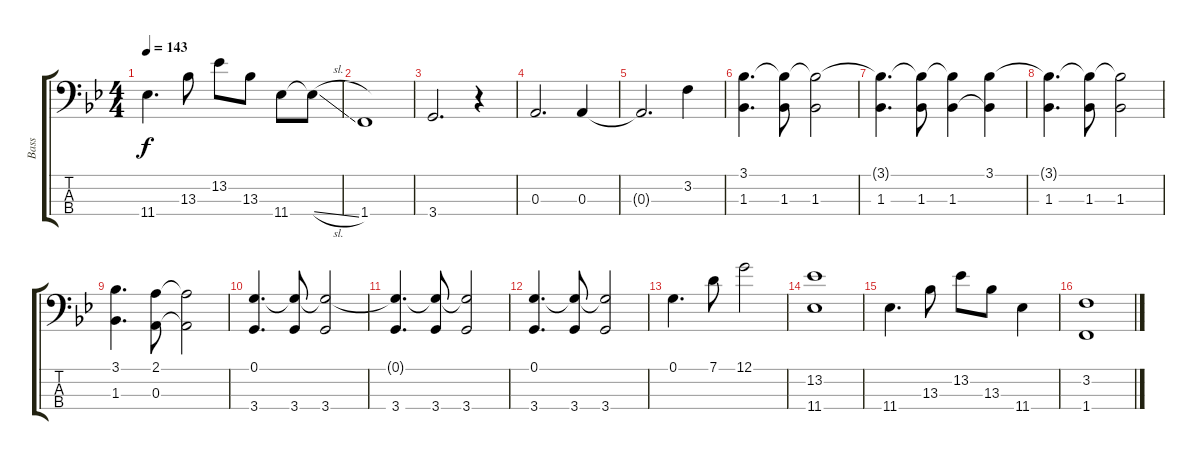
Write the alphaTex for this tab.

\track ("Bass" "Bass") {instrument electricbassfinger}
\staff {score tabs}
\tuning (G2 D2 A1 E1) {hide}
\ts (4 4)
\tempo 143
\clef f4
\ks bb
11.4.4{d dy f} 13.3.8 13.2.8 13.3.8 11.4.8 11.4{sl t}.8 |
1.4.1 |
3.4.2{d} r.4 |
0.3.2{d} 0.3.4 |
0.3{t}.2{d} 3.2.4 |
(3.1 1.3).4{d} (3.1{t} 1.3).8 (3.1{t} 1.3).2 |
(3.1{t} 1.3).4{d} (3.1{t} 1.3).8 (3.1{t} 1.3).4 (3.1 1.3{t}).4 |
(3.1{t} 1.3).4{d} (3.1{t} 1.3).8 (3.1{t} 1.3).2 |
(3.1 1.3).4{d} (2.1 0.3).8 (2.1{t} 0.3{t}).2 |
(0.1 3.4).4{d} (0.1{t} 3.4).8 (0.1{t} 3.4).2 |
(0.1{t} 3.4).4{d} (0.1{t} 3.4).8 (0.1{t} 3.4).2 |
(0.1 3.4).4{d} (0.1{t} 3.4).8 (0.1{t} 3.4).2 |
0.1.4{d} 7.1.8 12.1.2 |
(13.2 11.4).1 |
11.4.4{d} 13.3.8 13.2.8 13.3.8 11.4.4 |
(3.2 1.4).1
